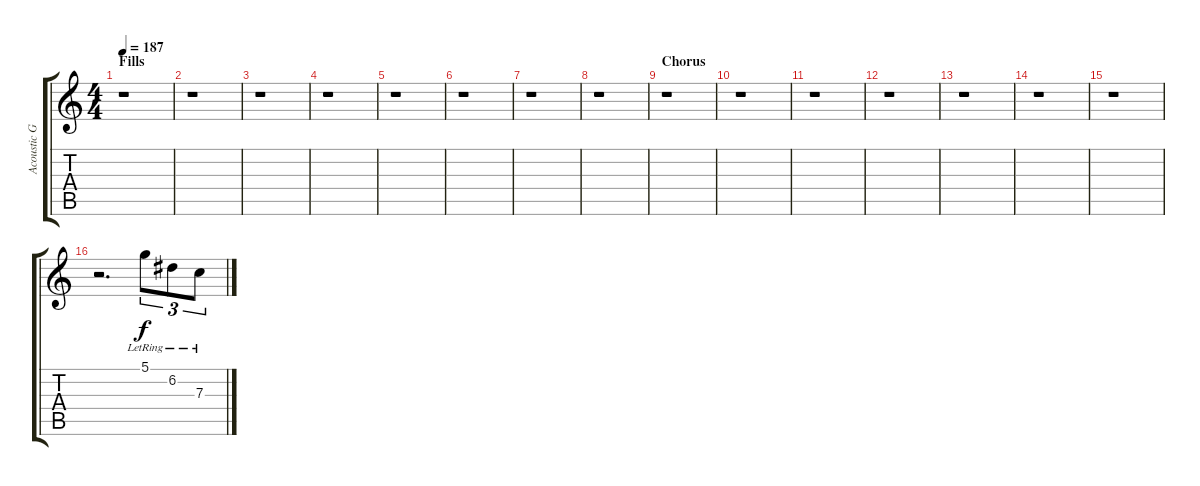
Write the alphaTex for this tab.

\track ("Acoustic Guitar" "Acoustic G") {instrument acousticguitarsteel}
\staff {score tabs}
\tuning (D4 A3 F3 C3 G2 C2) {hide}
\ts (4 4)
\section ("" "Fills")
\tempo 187
\clef g2
\ks c
r.1{dy f} |
r.1 |
r.1 |
r.1 |
r.1 |
r.1 |
r.1 |
r.1 |
\section ("" "Chorus")
r.1 |
r.1 |
r.1 |
r.1 |
r.1 |
r.1 |
r.1 |
r.2{d} 5.1{lr}.8{tu (3 2)} 6.2{lr}.8{tu (3 2)} 7.3{lr}.8{tu (3 2)}
